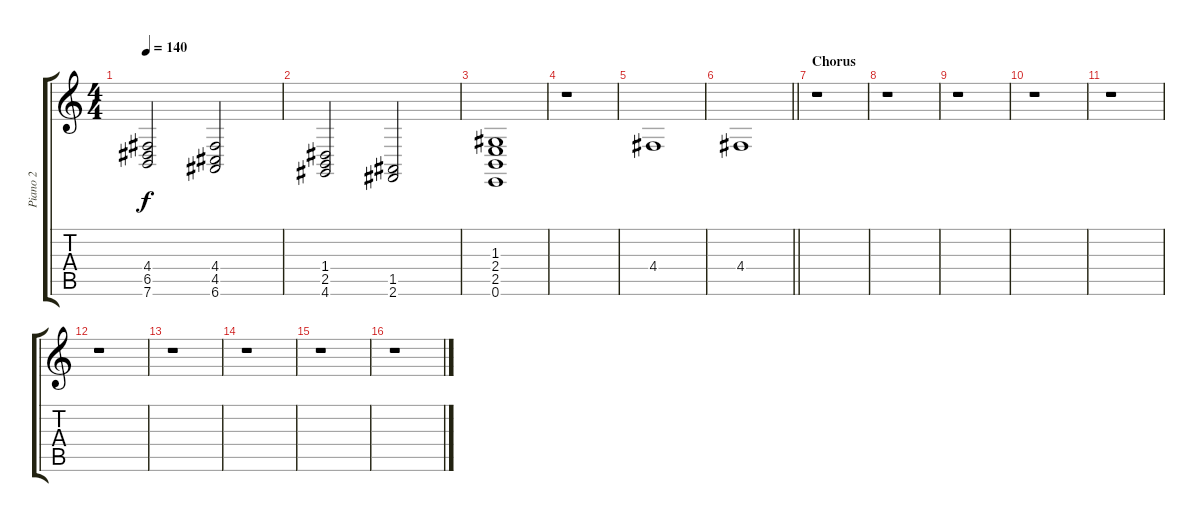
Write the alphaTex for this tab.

\track ("Piano 2" "Piano 2") {instrument acousticgrandpiano}
\staff {score tabs}
\tuning (E4 B3 G3 D3 A2 E2) {hide}
\ts (4 4)
\tempo 140
\clef g2
\ks c
(4.4 6.5 7.6).2{dy f} (4.4 4.5 6.6).2 |
(1.4 2.5 4.6).2 (1.5 2.6).2 |
(1.3 2.4 2.5 0.6).1 |
r.1 |
4.4.1 |
\barLineRight lightlight
4.4.1 |
\section ("" "Chorus")
r.1 |
r.1 |
r.1 |
r.1 |
r.1 |
r.1 |
r.1 |
r.1 |
r.1 |
r.1
